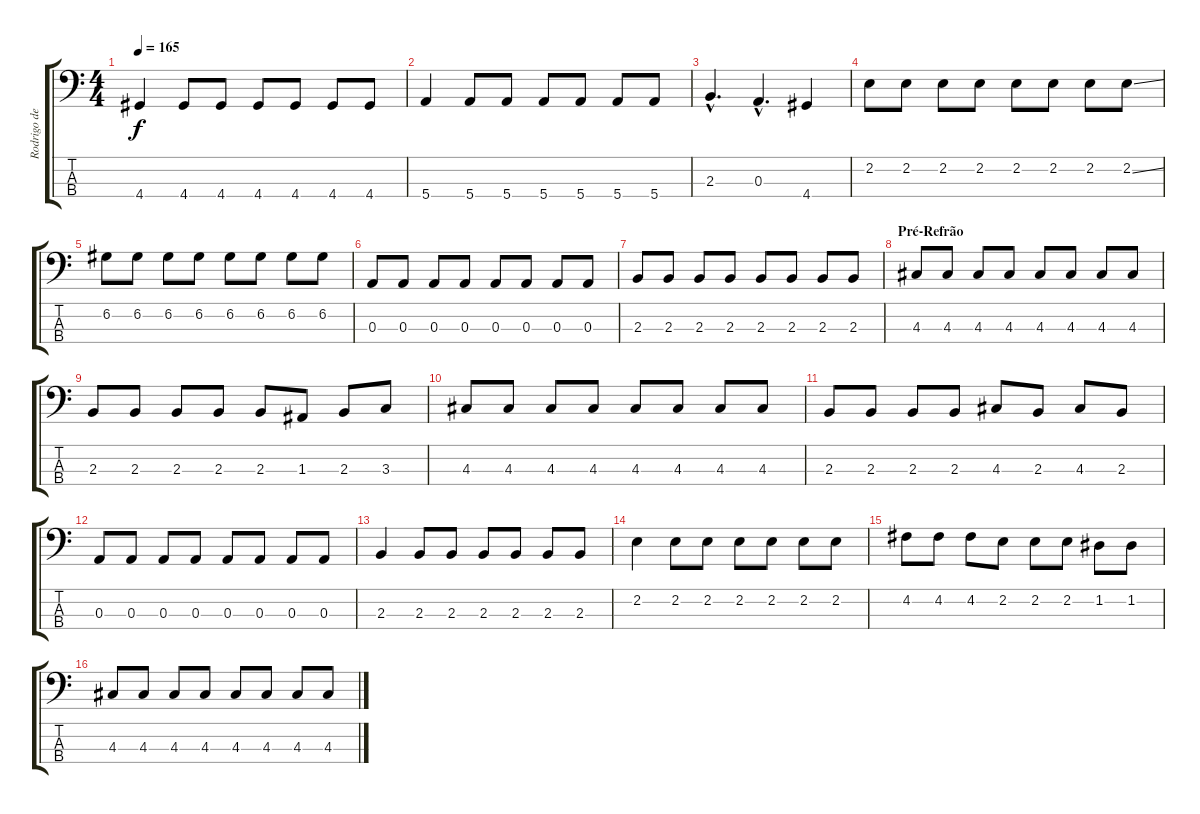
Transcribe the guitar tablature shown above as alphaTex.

\track ("Rodrigo de Niro" "Rodrigo de") {instrument electricbasspick}
\staff {score tabs}
\tuning (G2 D2 A1 E1) {hide}
\ts (4 4)
\tempo 165
\clef f4
\ks c
4.4.4{dy f} 4.4.8 4.4.8 4.4.8 4.4.8 4.4.8 4.4.8 |
5.4.4 5.4.8 5.4.8 5.4.8 5.4.8 5.4.8 5.4.8 |
2.3{hac}.4{d} 0.3{hac}.4{d} 4.4.4 |
2.2.8 2.2.8 2.2.8 2.2.8 2.2.8 2.2.8 2.2.8 2.2{ss}.8 |
6.2.8 6.2.8 6.2.8 6.2.8 6.2.8 6.2.8 6.2.8 6.2.8 |
0.3.8 0.3.8 0.3.8 0.3.8 0.3.8 0.3.8 0.3.8 0.3.8 |
2.3.8 2.3.8 2.3.8 2.3.8 2.3.8 2.3.8 2.3.8 2.3.8 |
\section ("" "Pré-Refrão")
4.3.8 4.3.8 4.3.8 4.3.8 4.3.8 4.3.8 4.3.8 4.3.8 |
2.3.8 2.3.8 2.3.8 2.3.8 2.3.8 1.3.8 2.3.8 3.3.8 |
4.3.8 4.3.8 4.3.8 4.3.8 4.3.8 4.3.8 4.3.8 4.3.8 |
2.3.8 2.3.8 2.3.8 2.3.8 4.3.8 2.3.8 4.3.8 2.3.8 |
0.3.8 0.3.8 0.3.8 0.3.8 0.3.8 0.3.8 0.3.8 0.3.8 |
2.3.4 2.3.8 2.3.8 2.3.8 2.3.8 2.3.8 2.3.8 |
2.2.4 2.2.8 2.2.8 2.2.8 2.2.8 2.2.8 2.2.8 |
4.2.8 4.2.8 4.2.8 2.2.8 2.2.8 2.2.8 1.2.8 1.2.8 |
4.3.8 4.3.8 4.3.8 4.3.8 4.3.8 4.3.8 4.3.8 4.3.8
